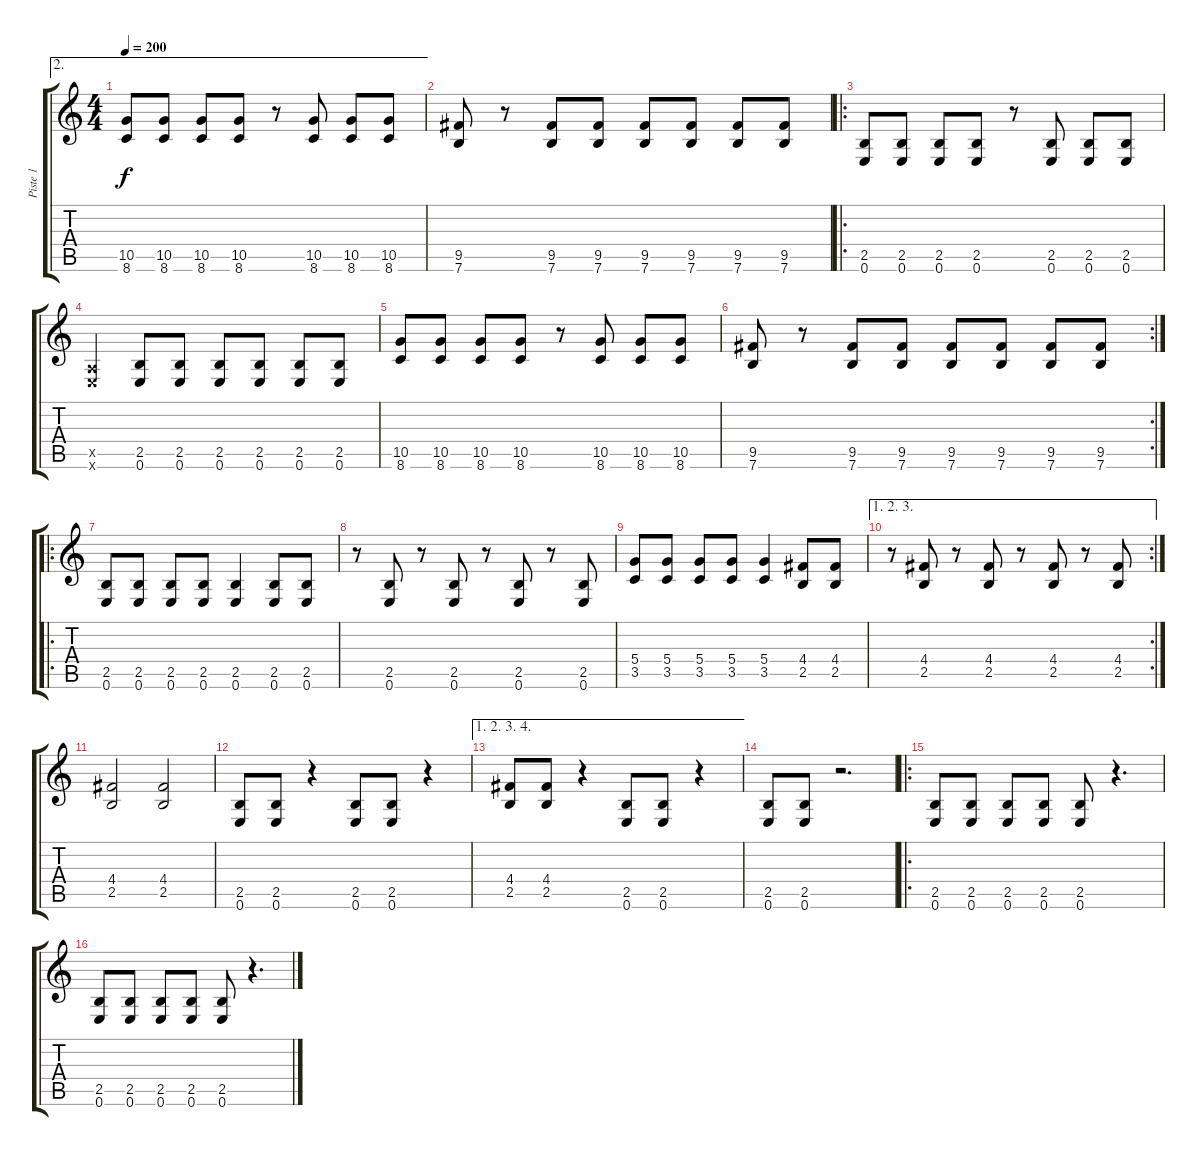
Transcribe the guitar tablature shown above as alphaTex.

\track ("Piste 1" "Piste 1") {instrument overdrivenguitar}
\staff {score tabs}
\tuning (E4 B3 G3 D3 A2 E2) {hide}
\ae 2
\ts (4 4)
\tempo 200
\clef g2
\ks c
(10.5 8.6).8{dy f} (10.5 8.6).8 (10.5 8.6).8 (10.5 8.6).8 r.8 (10.5 8.6).8 (10.5 8.6).8 (10.5 8.6).8 |
(9.5 7.6).8 r.8 (9.5 7.6).8 (9.5 7.6).8 (9.5 7.6).8 (9.5 7.6).8 (9.5 7.6).8 (9.5 7.6).8 |
\ro
(2.5 0.6).8 (2.5 0.6).8 (2.5 0.6).8 (2.5 0.6).8 r.8 (2.5 0.6).8 (2.5 0.6).8 (2.5 0.6).8 |
(0.5{x} 0.6{x}).4 (2.5 0.6).8 (2.5 0.6).8 (2.5 0.6).8 (2.5 0.6).8 (2.5 0.6).8 (2.5 0.6).8 |
(10.5 8.6).8 (10.5 8.6).8 (10.5 8.6).8 (10.5 8.6).8 r.8 (10.5 8.6).8 (10.5 8.6).8 (10.5 8.6).8 |
\rc 2
(9.5 7.6).8 r.8 (9.5 7.6).8 (9.5 7.6).8 (9.5 7.6).8 (9.5 7.6).8 (9.5 7.6).8 (9.5 7.6).8 |
\ro
(2.5 0.6).8 (2.5 0.6).8 (2.5 0.6).8 (2.5 0.6).8 (2.5 0.6).4 (2.5 0.6).8 (2.5 0.6).8 |
r.8 (2.5 0.6).8 r.8 (2.5 0.6).8 r.8 (2.5 0.6).8 r.8 (2.5 0.6).8 |
(5.4 3.5).8 (5.4 3.5).8 (5.4 3.5).8 (5.4 3.5).8 (5.4 3.5).4 (4.4 2.5).8 (4.4 2.5).8 |
\ae (1 2 3)
\rc 2
r.8 (4.4 2.5).8 r.8 (4.4 2.5).8 r.8 (4.4 2.5).8 r.8 (4.4 2.5).8 |
(4.4 2.5).2 (4.4 2.5).2 |
(2.5 0.6).8 (2.5 0.6).8 r.4 (2.5 0.6).8 (2.5 0.6).8 r.4 |
\ae (1 2 3 4)
(4.4 2.5).8 (4.4 2.5).8 r.4 (2.5 0.6).8 (2.5 0.6).8 r.4 |
(2.5 0.6).8 (2.5 0.6).8 r.2{d} |
\ro
(2.5 0.6).8 (2.5 0.6).8 (2.5 0.6).8 (2.5 0.6).8 (2.5 0.6).8 r.4{d} |
(2.5 0.6).8 (2.5 0.6).8 (2.5 0.6).8 (2.5 0.6).8 (2.5 0.6).8 r.4{d}
